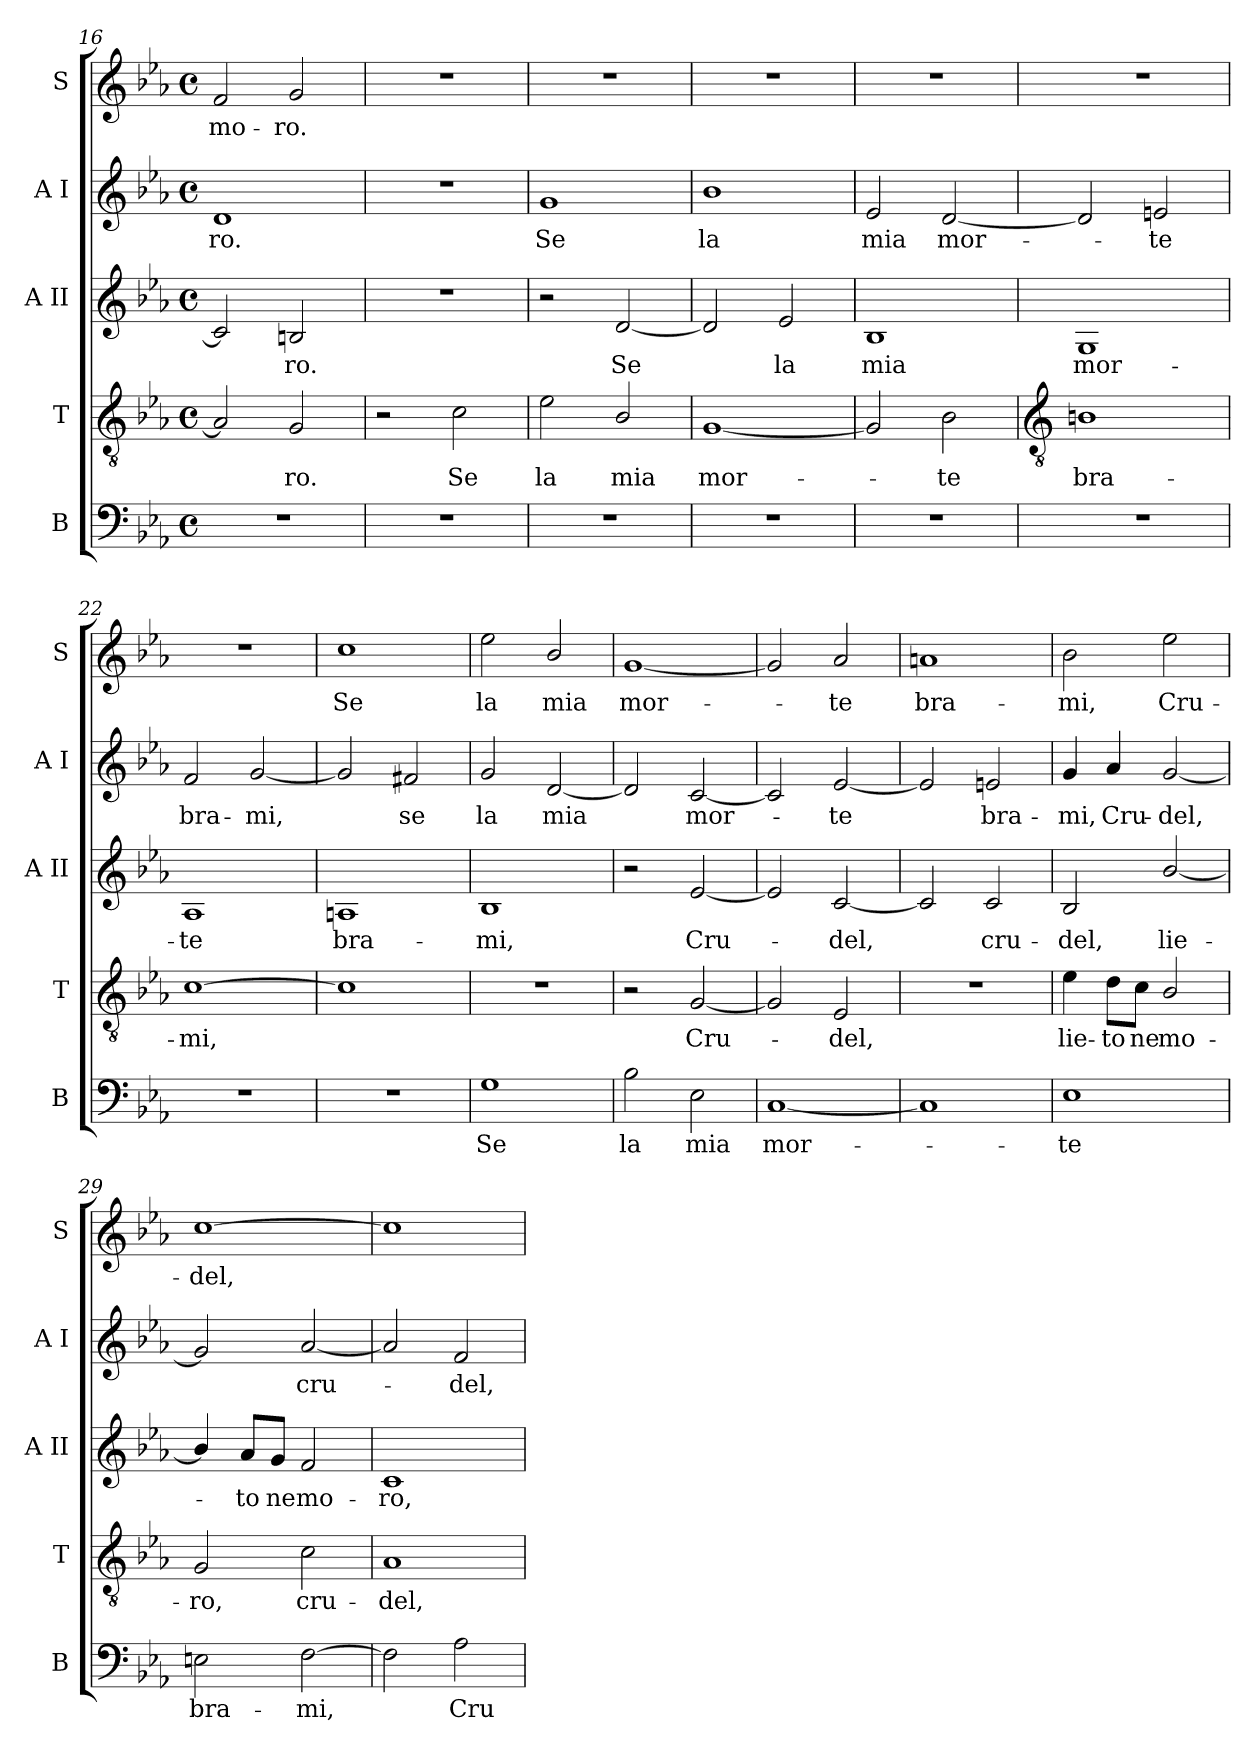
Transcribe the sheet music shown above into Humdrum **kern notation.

**kern	**text	**kern	**text	**kern	**text	**kern	**text	**kern	**text
*part5	*part5	*part4	*part4	*part3	*part3	*part2	*part2	*part1	*part1
*staff5	*staff5	*staff4	*staff4	*staff3	*staff3	*staff2	*staff2	*staff1	*staff1
*I"B	*	*I"T	*	*I"A II	*	*I"A I	*	*I"S	*
*I'B	*	*I'T	*	*I'A II	*	*I'A I	*	*I'S	*
*clefF4	*	*clefGv2	*	*clefG2	*	*clefG2	*	*clefG2	*
*k[b-e-a-]	*	*k[b-e-a-]	*	*k[b-e-a-]	*	*k[b-e-a-]	*	*k[b-e-a-]	*
*E-:	*	*E-:	*	*E-:	*	*E-:	*	*E-:	*
*M4/4	*	*M4/4	*	*M4/4	*	*M4/4	*	*M4/4	*
*met(c)	*	*met(c)	*	*met(c)	*	*met(c)	*	*met(c)	*
=16	=16	=16	=16	=16	=16	=16	=16	=16	=16
!	!	!	!	!	!	!	!LO:LY:b	!	!LO:LY:b
1r	.	2A-]	.	2c]	.	1d	-ro.	2f	mo-
!	!	!	!LO:LY:b	!	!LO:LY:b	!	!	!	!LO:LY:b
.	.	2G	ro.	2Bn	ro.	.	.	2g	-ro.
=17	=17	=17	=17	=17	=17	=17	=17	=17	=17
1r	.	2r	.	1r	.	1r	.	1r	.
!	!	!	!LO:LY:b	!	!	!	!	!	!
.	.	2c	Se	.	.	.	.	.	.
=18	=18	=18	=18	=18	=18	=18	=18	=18	=18
!	!	!	!LO:LY:b	!	!	!	!LO:LY:b	!	!
1r	.	2e-	la	2r	.	1g	Se	1r	.
!	!	!	!LO:LY:b	!	!LO:LY:b	!	!	!	!
.	.	2B-/	mia	[2d	Se	.	.	.	.
=19	=19	=19	=19	=19	=19	=19	=19	=19	=19
!	!	!	!LO:LY:b	!	!	!	!LO:LY:b	!	!
1r	.	[1G	mor-	2d]	.	1b-	la	1r	.
!	!	!	!	!	!LO:LY:b	!	!	!	!
.	.	.	.	2e-	la	.	.	.	.
=20	=20	=20	=20	=20	=20	=20	=20	=20	=20
!	!	!	!	!	!LO:LY:b	!	!LO:LY:b	!	!
1r	.	2G]	.	1B-	mia	2e-	mia	1r	.
!	!	!	!LO:LY:b	!	!	!	!LO:LY:b	!	!
.	.	2B-	te	.	.	[2d	mor-	.	.
!!LO:LB:g=z
=21	=21	=21	=21	=21	=21	=21	=21	=21	=21
*	*	*clefGv2	*	*	*	*	*	*	*
!	!	!	!LO:LY:b	!	!LO:LY:b	!	!	!	!
1r	.	1Bn	bra-	1G	mor-	2d]	.	1r	.
!	!	!	!	!	!	!	!LO:LY:b	!	!
.	.	.	.	.	.	2en	te	.	.
=22	=22	=22	=22	=22	=22	=22	=22	=22	=22
!	!	!	!LO:LY:b	!	!LO:LY:b	!	!LO:LY:b	!	!
1r	.	[1c	-mi,	1A-	-te	2f	bra-	1r	.
!	!	!	!	!	!	!	!LO:LY:b	!	!
.	.	.	.	.	.	[2g	-mi,	.	.
=23	=23	=23	=23	=23	=23	=23	=23	=23	=23
!	!	!	!	!	!LO:LY:b	!	!	!	!LO:LY:b
1r	.	1c]	.	1An	bra-	2g]	.	1cc	Se
!	!	!	!	!	!	!	!LO:LY:b	!	!
.	.	.	.	.	.	2f#X	se	.	.
=24	=24	=24	=24	=24	=24	=24	=24	=24	=24
!	!LO:LY:b	!	!	!	!LO:LY:b	!	!LO:LY:b	!	!LO:LY:b
1G	Se	1r	.	1B-	-mi,	2g	la	2ee-	la
!	!	!	!	!	!	!	!LO:LY:b	!	!LO:LY:b
.	.	.	.	.	.	[2d	mia	2b-/	mia
=25	=25	=25	=25	=25	=25	=25	=25	=25	=25
!	!LO:LY:b	!	!	!	!	!	!	!	!LO:LY:b
2B-	la	2r	.	2r	.	2d]	.	[1g	mor-
!	!LO:LY:b	!	!LO:LY:b	!	!LO:LY:b	!	!LO:LY:b	!	!
2E-	mia	[2G	Cru-	[2e-	Cru-	[2c	mor-	.	.
=26	=26	=26	=26	=26	=26	=26	=26	=26	=26
!	!LO:LY:b	!	!	!	!	!	!	!	!
[1C	mor-	2G]	.	2e-]	.	2c]	.	2g]	.
!	!	!	!LO:LY:b	!	!LO:LY:b	!	!LO:LY:b	!	!LO:LY:b
.	.	2E-	del,	[2c	del,	[2e-	te	2a-	te
=27	=27	=27	=27	=27	=27	=27	=27	=27	=27
!	!	!	!	!	!	!	!	!	!LO:LY:b
1C]	.	1r	.	2c]	.	2e-]	.	1an	bra-
!	!	!	!	!	!LO:LY:b	!	!LO:LY:b	!	!
.	.	.	.	2c	cru-	2en	bra-	.	.
=28	=28	=28	=28	=28	=28	=28	=28	=28	=28
!	!LO:LY:b	!	!LO:LY:b	!	!LO:LY:b	!	!LO:LY:b	!	!LO:LY:b
1E-	te	4e-	lie-	2B-	-del,	4g	-mi,	2b-	-mi,
!	!	!	!LO:LY:b	!	!	!	!LO:LY:b	!	!
.	.	8d\L	-to	.	.	4a-	Cru-	.	.
!	!	!	!LO:LY:b	!	!	!	!	!	!
.	.	8c\J	ne	.	.	.	.	.	.
!	!	!	!LO:LY:b	!	!LO:LY:b	!	!LO:LY:b	!	!LO:LY:b
.	.	2B-/	mo-	[2b-/	lie-	[2g	-del,	2ee-	Cru-
=29	=29	=29	=29	=29	=29	=29	=29	=29	=29
!	!LO:LY:b	!	!LO:LY:b	!	!	!	!	!	!LO:LY:b
2En	bra-	2G	-ro,	4b-/]	.	2g]	.	[1cc	-del,
!	!	!	!	!	!LO:LY:b	!	!	!	!
.	.	.	.	8a-/L	to	.	.	.	.
!	!	!	!	!	!LO:LY:b	!	!	!	!
.	.	.	.	8g/J	ne	.	.	.	.
!	!LO:LY:b	!	!LO:LY:b	!	!LO:LY:b	!	!LO:LY:b	!	!
[2F	-mi,	2c	cru-	2f	mo-	[2a-	cru-	.	.
=30	=30	=30	=30	=30	=30	=30	=30	=30	=30
!	!	!	!LO:LY:b	!	!LO:LY:b	!	!	!	!
2F]	.	1A-	-del,	1c	-ro,	2a-]	.	1cc]	.
!	!LO:LY:b	!	!	!	!	!	!LO:LY:b	!	!
2A-	Cru-	.	.	.	.	2f	del,	.	.
=	=	=	=	=	=	=	=	=	=
*-	*-	*-	*-	*-	*-	*-	*-	*-	*-
